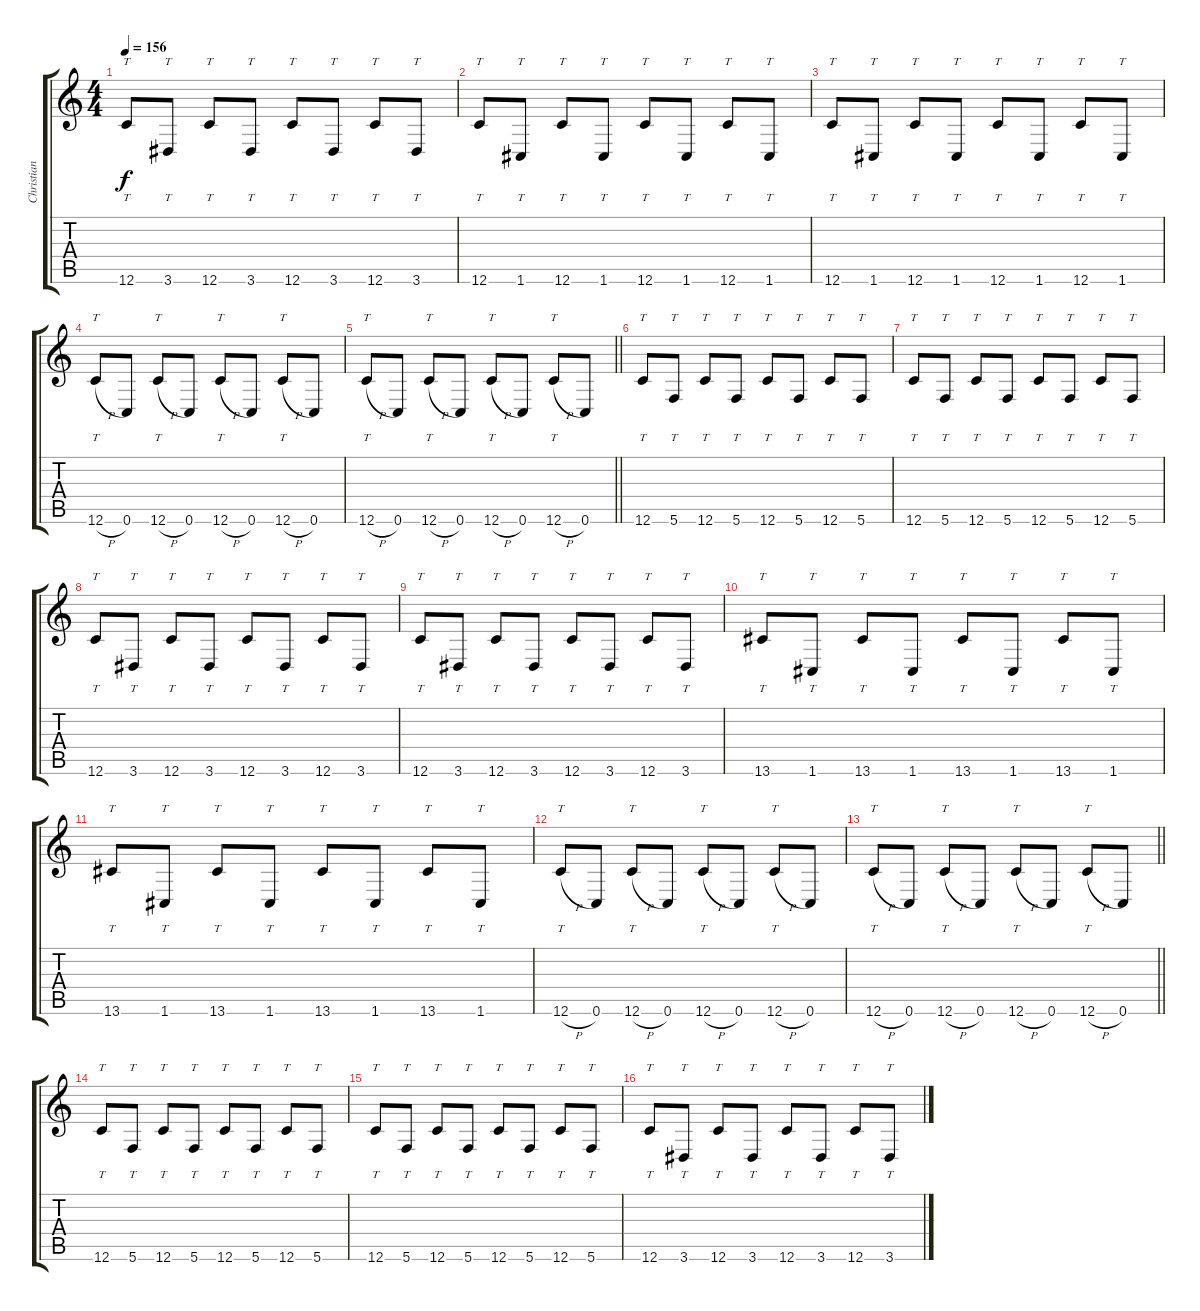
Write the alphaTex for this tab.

\track ("Christian Andreu" "Christian ") {instrument distortionguitar}
\staff {score tabs}
\tuning (D4 A3 F3 C3 G2 C2) {hide}
\ts (4 4)
\tempo 156
\clef g2
\ks c
12.6.8{tt dy f} 3.6.8{tt} 12.6.8{tt} 3.6.8{tt} 12.6.8{tt} 3.6.8{tt} 12.6.8{tt} 3.6.8{tt} |
12.6.8{tt} 1.6.8{tt} 12.6.8{tt} 1.6.8{tt} 12.6.8{tt} 1.6.8{tt} 12.6.8{tt} 1.6.8{tt} |
12.6.8{tt} 1.6.8{tt} 12.6.8{tt} 1.6.8{tt} 12.6.8{tt} 1.6.8{tt} 12.6.8{tt} 1.6.8{tt} |
12.6{h}.8{tt} 0.6.8 12.6{h}.8{tt} 0.6.8 12.6{h}.8{tt} 0.6.8 12.6{h}.8{tt} 0.6.8 |
\barLineRight lightlight
12.6{h}.8{tt} 0.6.8 12.6{h}.8{tt} 0.6.8 12.6{h}.8{tt} 0.6.8 12.6{h}.8{tt} 0.6.8 |
\section ("" "")
12.6.8{tt} 5.6.8{tt} 12.6.8{tt} 5.6.8{tt} 12.6.8{tt} 5.6.8{tt} 12.6.8{tt} 5.6.8{tt} |
12.6.8{tt} 5.6.8{tt} 12.6.8{tt} 5.6.8{tt} 12.6.8{tt} 5.6.8{tt} 12.6.8{tt} 5.6.8{tt} |
12.6.8{tt} 3.6.8{tt} 12.6.8{tt} 3.6.8{tt} 12.6.8{tt} 3.6.8{tt} 12.6.8{tt} 3.6.8{tt} |
12.6.8{tt} 3.6.8{tt} 12.6.8{tt} 3.6.8{tt} 12.6.8{tt} 3.6.8{tt} 12.6.8{tt} 3.6.8{tt} |
13.6.8{tt} 1.6.8{tt} 13.6.8{tt} 1.6.8{tt} 13.6.8{tt} 1.6.8{tt} 13.6.8{tt} 1.6.8{tt} |
13.6.8{tt} 1.6.8{tt} 13.6.8{tt} 1.6.8{tt} 13.6.8{tt} 1.6.8{tt} 13.6.8{tt} 1.6.8{tt} |
12.6{h}.8{tt} 0.6.8 12.6{h}.8{tt} 0.6.8 12.6{h}.8{tt} 0.6.8 12.6{h}.8{tt} 0.6.8 |
\barLineRight lightlight
12.6{h}.8{tt} 0.6.8 12.6{h}.8{tt} 0.6.8 12.6{h}.8{tt} 0.6.8 12.6{h}.8{tt} 0.6.8 |
12.6.8{tt} 5.6.8{tt} 12.6.8{tt} 5.6.8{tt} 12.6.8{tt} 5.6.8{tt} 12.6.8{tt} 5.6.8{tt} |
12.6.8{tt} 5.6.8{tt} 12.6.8{tt} 5.6.8{tt} 12.6.8{tt} 5.6.8{tt} 12.6.8{tt} 5.6.8{tt} |
12.6.8{tt} 3.6.8{tt} 12.6.8{tt} 3.6.8{tt} 12.6.8{tt} 3.6.8{tt} 12.6.8{tt} 3.6.8{tt}
